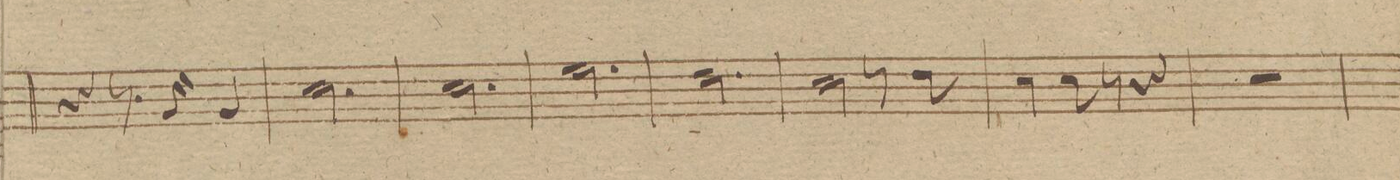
**kern	**dynam
*I"Clarino 1mo in E.	*
*clefG2	*
*k[f#c#g#d#]	*
*M3/4	*
4r	.
8.r	.
16b\	.
4b\	.
=78	=78
2.ee\	.
=79	=79
2.ee\	.
=80	=80
2.gg#\	.
=81	=81
2.ff#\	.
=82	=82
2ee\	.
8r	.
8ff#\	.
=83	=83
4ee\	.
8ee\	.
8r	.
4r	.
=84	=84
2.r	.
=85	=85
*-	*-
